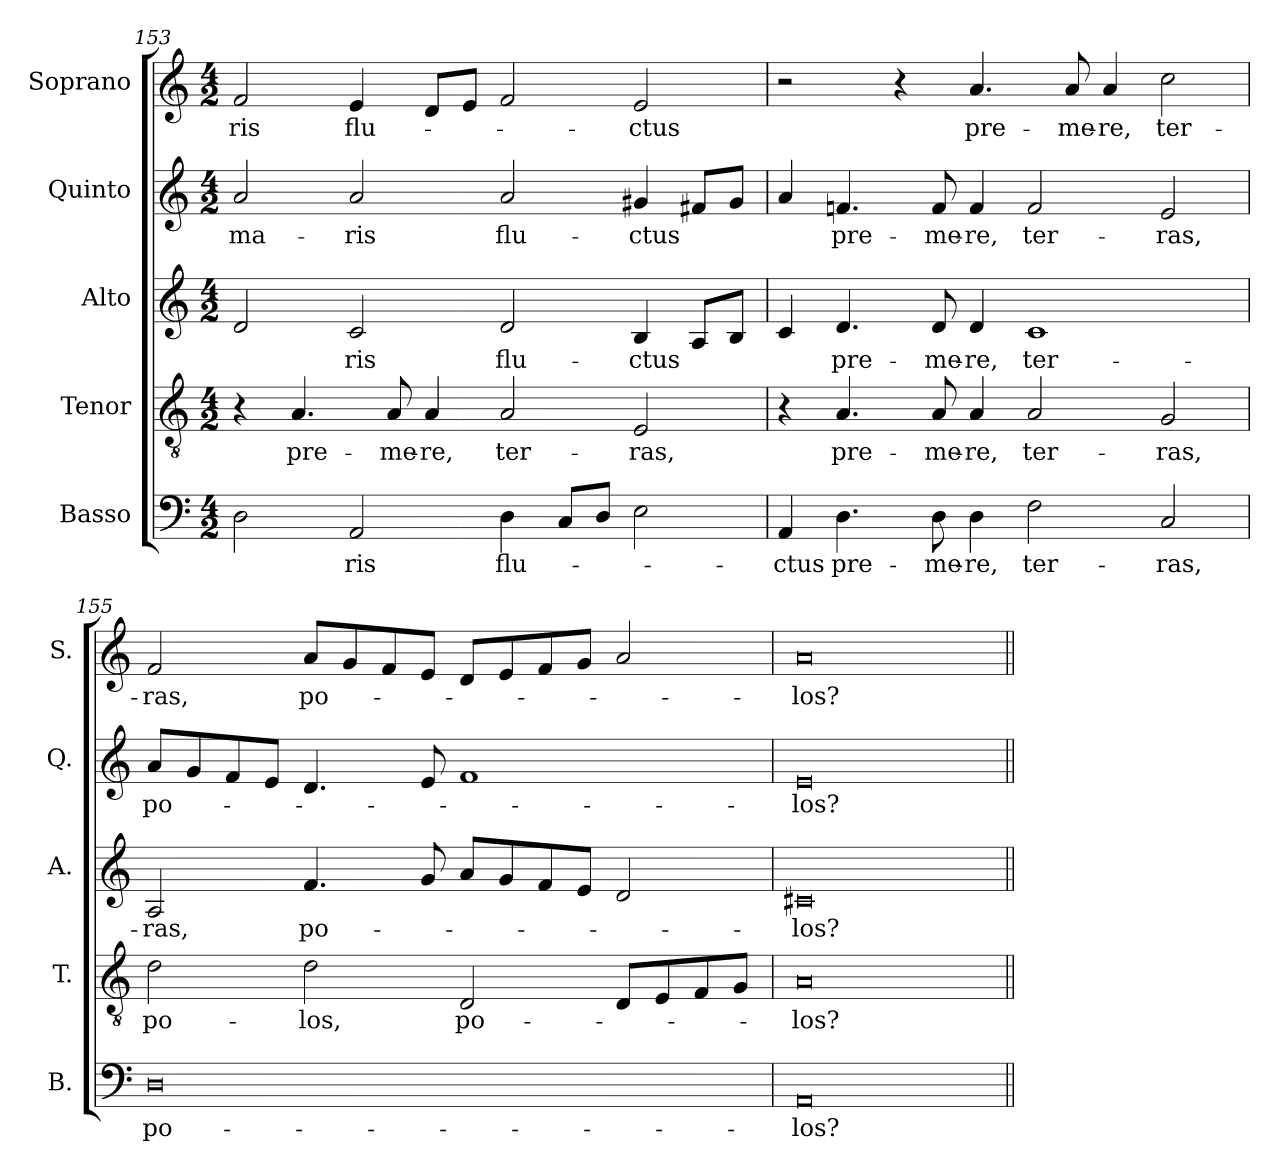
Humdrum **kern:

**kern	**text	**kern	**text	**kern	**text	**kern	**text	**kern	**text
*part5	*part5	*part4	*part4	*part3	*part3	*part2	*part2	*part1	*part1
*staff5	*staff5	*staff4	*staff4	*staff3	*staff3	*staff2	*staff2	*staff1	*staff1
*I"Basso	*	*I"Tenor	*	*I"Alto	*	*I"Quinto	*	*I"Soprano	*
*I'B.	*	*I'T.	*	*I'A.	*	*I'Q.	*	*I'S.	*
*clefF4	*	*clefGv2	*	*clefG2	*	*clefG2	*	*clefG2	*
*	*	*ITrd7c12	*	*	*	*	*	*	*
*k[]	*	*k[]	*	*k[]	*	*k[]	*	*k[]	*
*C:	*	*C:	*	*C:	*	*C:	*	*C:	*
*M4/2	*	*M4/2	*	*M4/2	*	*M4/2	*	*M4/2	*
=153	=153	=153	=153	=153	=153	=153	=153	=153	=153
!	!	!	!	!	!	!	!LO:LY:b:color=#000000	!	!
!	!	!	!	!	!	!	!	!	!LO:LY:b:color=#000000
2Di\	.	4r	.	2di/	.	2ai/	ma-	2fi/	-ris
!	!	!	!LO:LY:b:color=#000000	!	!	!	!	!	!
.	.	4.AAi/	pre-	.	.	.	.	.	.
!	!LO:LY:b:color=#000000	!	!	!	!	!	!	!	!
!	!	!	!	!	!LO:LY:b:color=#000000	!	!	!	!
!	!	!	!	!	!	!	!LO:LY:b:color=#000000	!	!
!	!	!	!	!	!	!	!	!	!LO:LY:b:color=#000000
2AAi/	-ris	.	.	2ci/	-ris	2ai/	-ris	4ei/	flu-
!	!	!	!LO:LY:b:color=#000000	!	!	!	!	!	!
.	.	8AAi/	-me-	.	.	.	.	.	.
!	!	!	!LO:LY:b:color=#000000	!	!	!	!	!	!
.	.	4AAi/	-re,	.	.	.	.	8di/L	.
.	.	.	.	.	.	.	.	8ei/J	.
!	!LO:LY:b:color=#000000	!	!	!	!	!	!	!	!
!	!	!	!LO:LY:b:color=#000000	!	!	!	!	!	!
!	!	!	!	!	!LO:LY:b:color=#000000	!	!	!	!
!	!	!	!	!	!	!	!LO:LY:b:color=#000000	!	!
4Di\	flu-	2AAi/	ter-	2di/	flu-	2ai/	flu-	2fi/	.
8Ci/L	.	.	.	.	.	.	.	.	.
8Di/J	.	.	.	.	.	.	.	.	.
!	!	!	!LO:LY:b:color=#000000	!	!	!	!	!	!
!	!	!	!	!	!LO:LY:b:color=#000000	!	!	!	!
!	!	!	!	!	!	!	!LO:LY:b:color=#000000	!	!
!	!	!	!	!	!	!	!	!	!LO:LY:b:color=#000000
2Ei\	.	2EEi/	-ras,	4Bi/	-ctus	4g#Xi/	-ctus	2ei/	-ctus
.	.	.	.	8Ai/L	.	8f#Xi/L	.	.	.
.	.	.	.	8Bi/J	.	8g#i/J	.	.	.
!!LO:LB:g=z
=154	=154	=154	=154	=154	=154	=154	=154	=154	=154
!	!LO:LY:b:color=#000000	!	!	!	!	!	!	!	!
4AAi/	-ctus	4r	.	4ci/	.	4ai/	.	2r	.
!	!LO:LY:b:color=#000000	!	!	!	!	!	!	!	!
!	!	!	!LO:LY:b:color=#000000	!	!	!	!	!	!
!	!	!	!	!	!LO:LY:b:color=#000000	!	!	!	!
!	!	!	!	!	!	!	!LO:LY:b:color=#000000	!	!
4.Di\	pre-	4.AAi/	pre-	4.di/	pre-	4.fni/	pre-	.	.
.	.	.	.	.	.	.	.	4r	.
!	!LO:LY:b:color=#000000	!	!	!	!	!	!	!	!
!	!	!	!LO:LY:b:color=#000000	!	!	!	!	!	!
!	!	!	!	!	!LO:LY:b:color=#000000	!	!	!	!
!	!	!	!	!	!	!	!LO:LY:b:color=#000000	!	!
8Di\	-me-	8AAi/	-me-	8di/	-me-	8fi/	-me-	.	.
!	!LO:LY:b:color=#000000	!	!	!	!	!	!	!	!
!	!	!	!LO:LY:b:color=#000000	!	!	!	!	!	!
!	!	!	!	!	!LO:LY:b:color=#000000	!	!	!	!
!	!	!	!	!	!	!	!LO:LY:b:color=#000000	!	!
!	!	!	!	!	!	!	!	!	!LO:LY:b:color=#000000
4Di\	-re,	4AAi/	-re,	4di/	-re,	4fi/	-re,	4.ai/	pre-
!	!LO:LY:b:color=#000000	!	!	!	!	!	!	!	!
!	!	!	!LO:LY:b:color=#000000	!	!	!	!	!	!
!	!	!	!	!	!LO:LY:b:color=#000000	!	!	!	!
!	!	!	!	!	!	!	!LO:LY:b:color=#000000	!	!
2Fi\	ter-	2AAi/	ter-	1ci	ter-	2fi/	ter-	.	.
!	!	!	!	!	!	!	!	!	!LO:LY:b:color=#000000
.	.	.	.	.	.	.	.	8ai/	-me-
!	!	!	!	!	!	!	!	!	!LO:LY:b:color=#000000
.	.	.	.	.	.	.	.	4ai/	-re,
!	!LO:LY:b:color=#000000	!	!	!	!	!	!	!	!
!	!	!	!LO:LY:b:color=#000000	!	!	!	!	!	!
!	!	!	!	!	!	!	!LO:LY:b:color=#000000	!	!
!	!	!	!	!	!	!	!	!	!LO:LY:b:color=#000000
2Ci/	-ras,	2GGi/	-ras,	.	.	2ei/	-ras,	2cci\	ter-
=155	=155	=155	=155	=155	=155	=155	=155	=155	=155
!	!LO:LY:b:color=#000000	!	!	!	!	!	!	!	!
!	!	!	!LO:LY:b:color=#000000	!	!	!	!	!	!
!	!	!	!	!	!LO:LY:b:color=#000000	!	!	!	!
!	!	!	!	!	!	!	!LO:LY:b:color=#000000	!	!
!	!	!	!	!	!	!	!	!	!LO:LY:b:color=#000000
0Di	po-	2Di\	po-	2Ai/	-ras,	8ai/L	po-	2fi/	-ras,
.	.	.	.	.	.	8gi/	.	.	.
.	.	.	.	.	.	8fi/	.	.	.
.	.	.	.	.	.	8ei/J	.	.	.
!	!	!	!LO:LY:b:color=#000000	!	!	!	!	!	!
!	!	!	!	!	!LO:LY:b:color=#000000	!	!	!	!
!	!	!	!	!	!	!	!	!	!LO:LY:b:color=#000000
.	.	2Di\	-los,	4.fi/	po-	4.di/	.	8ai/L	po-
.	.	.	.	.	.	.	.	8gi/	.
.	.	.	.	.	.	.	.	8fi/	.
.	.	.	.	8gi/	.	8ei/	.	8ei/J	.
!	!	!	!LO:LY:b:color=#000000	!	!	!	!	!	!
.	.	2DDi/	po-	8ai/L	.	1fi	.	8di/L	.
.	.	.	.	8gi/	.	.	.	8ei/	.
.	.	.	.	8fi/	.	.	.	8fi/	.
.	.	.	.	8ei/J	.	.	.	8gi/J	.
.	.	8DDi/L	.	2di/	.	.	.	2ai/	.
.	.	8EEi/	.	.	.	.	.	.	.
.	.	8FFi/	.	.	.	.	.	.	.
.	.	8GGi/J	.	.	.	.	.	.	.
=156	=156	=156	=156	=156	=156	=156	=156	=156	=156
!	!LO:LY:b:color=#000000	!	!	!	!	!	!	!	!
!	!	!	!LO:LY:b:color=#000000	!	!	!	!	!	!
!	!	!	!	!	!LO:LY:b:color=#000000	!	!	!	!
!	!	!	!	!	!	!	!LO:LY:b:color=#000000	!	!
!	!	!	!	!	!	!	!	!	!LO:LY:b:color=#000000
0AAi	-los?	0AAi	-los?	0c#Xi	-los?	0ei	-los?	0ai	-los?
=||	=||	=||	=||	=||	=||	=||	=||	=||	=||
*-	*-	*-	*-	*-	*-	*-	*-	*-	*-
